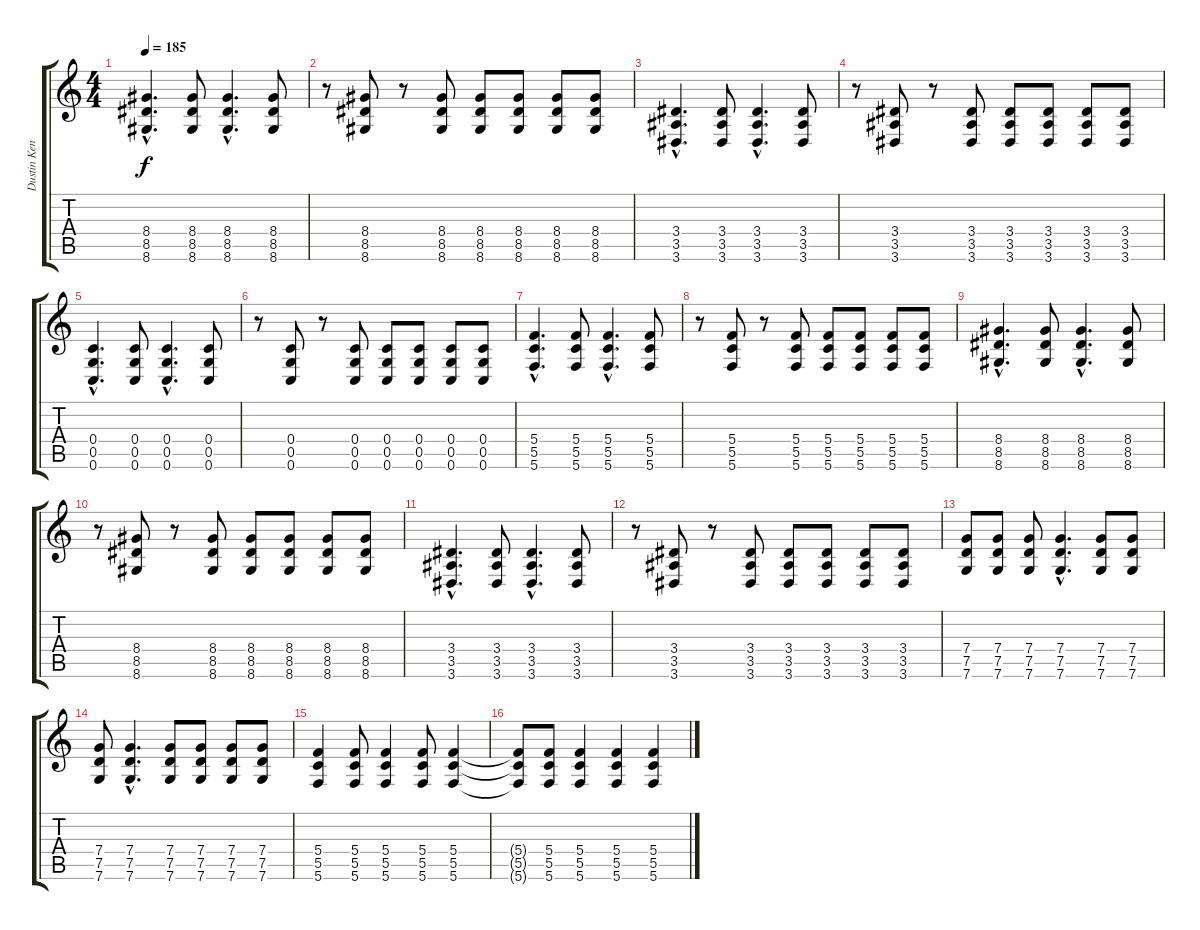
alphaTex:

\track ("Dustin Kensrue (Guitar)" "Dustin Ken") {instrument overdrivenguitar}
\staff {score tabs}
\tuning (D4 A3 F3 C3 G2 C2) {hide}
\ts (4 4)
\tempo 185
\clef g2
\ks c
(8.4{hac} 8.5{hac} 8.6{hac}).4{d dy f} (8.4 8.5 8.6).8 (8.4{hac} 8.5{hac} 8.6{hac}).4{d} (8.4 8.5 8.6).8 |
r.8 (8.4 8.5 8.6).8 r.8 (8.4 8.5 8.6).8 (8.4 8.5 8.6).8 (8.4 8.5 8.6).8 (8.4 8.5 8.6).8 (8.4 8.5 8.6).8 |
(3.4{hac} 3.5{hac} 3.6{hac}).4{d} (3.4 3.5 3.6).8 (3.4{hac} 3.5{hac} 3.6{hac}).4{d} (3.4 3.5 3.6).8 |
r.8 (3.4 3.5 3.6).8 r.8 (3.4 3.5 3.6).8 (3.4 3.5 3.6).8 (3.4 3.5 3.6).8 (3.4 3.5 3.6).8 (3.4 3.5 3.6).8 |
(0.4{hac} 0.5{hac} 0.6{hac}).4{d} (0.4 0.5 0.6).8 (0.4{hac} 0.5{hac} 0.6{hac}).4{d} (0.4 0.5 0.6).8 |
r.8 (0.4 0.5 0.6).8 r.8 (0.4 0.5 0.6).8 (0.4 0.5 0.6).8 (0.4 0.5 0.6).8 (0.4 0.5 0.6).8 (0.4 0.5 0.6).8 |
(5.4{hac} 5.5{hac} 5.6{hac}).4{d} (5.4 5.5 5.6).8 (5.4{hac} 5.5{hac} 5.6{hac}).4{d} (5.4 5.5 5.6).8 |
r.8 (5.4 5.5 5.6).8 r.8 (5.4 5.5 5.6).8 (5.4 5.5 5.6).8 (5.4 5.5 5.6).8 (5.4 5.5 5.6).8 (5.4 5.5 5.6).8 |
(8.4{hac} 8.5{hac} 8.6{hac}).4{d} (8.4 8.5 8.6).8 (8.4{hac} 8.5{hac} 8.6{hac}).4{d} (8.4 8.5 8.6).8 |
r.8 (8.4 8.5 8.6).8 r.8 (8.4 8.5 8.6).8 (8.4 8.5 8.6).8 (8.4 8.5 8.6).8 (8.4 8.5 8.6).8 (8.4 8.5 8.6).8 |
(3.4{hac} 3.5{hac} 3.6{hac}).4{d} (3.4 3.5 3.6).8 (3.4{hac} 3.5{hac} 3.6{hac}).4{d} (3.4 3.5 3.6).8 |
r.8 (3.4 3.5 3.6).8 r.8 (3.4 3.5 3.6).8 (3.4 3.5 3.6).8 (3.4 3.5 3.6).8 (3.4 3.5 3.6).8 (3.4 3.5 3.6).8 |
(7.4 7.5 7.6).8 (7.4 7.5 7.6).8 (7.4 7.5 7.6).8 (7.4{hac} 7.5{hac} 7.6{hac}).4{d} (7.4 7.5 7.6).8 (7.4 7.5 7.6).8 |
(7.4 7.5 7.6).8 (7.4{hac} 7.5{hac} 7.6{hac}).4{d} (7.4 7.5 7.6).8 (7.4 7.5 7.6).8 (7.4 7.5 7.6).8 (7.4 7.5 7.6).8 |
(5.4 5.5 5.6).4 (5.4 5.5 5.6).8 (5.4 5.5 5.6).4 (5.4 5.5 5.6).8 (5.4 5.5 5.6).4 |
(5.4{t} 5.5{t} 5.6{t}).8 (5.4 5.5 5.6).8 (5.4 5.5 5.6).4 (5.4 5.5 5.6).4 (5.4 5.5 5.6).4
